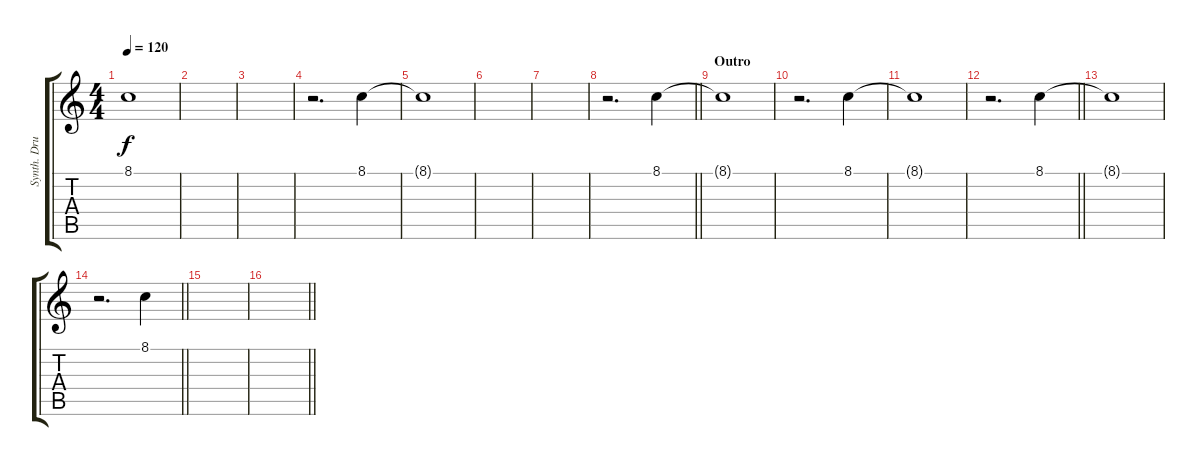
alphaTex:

\track ("Synth. Drum" "Synth. Dru") {instrument synthdrum}
\staff {score tabs}
\tuning (E4 B3 G3 D3 A2 E2) {hide}
\ts (4 4)
\tempo 120
\clef g2
\ks c
8.1{t}.1{dy f} |
|
|
r.2{d} 8.1.4 |
8.1{t}.1 |
|
|
\barLineRight lightlight
r.2{d} 8.1.4 |
\section ("" "Outro")
8.1{t}.1 |
r.2{d} 8.1.4 |
8.1{t}.1 |
\barLineRight lightlight
r.2{d} 8.1.4 |
8.1{t}.1 |
\barLineRight lightlight
r.2{d} 8.1.4 |
|
\barLineRight lightlight
